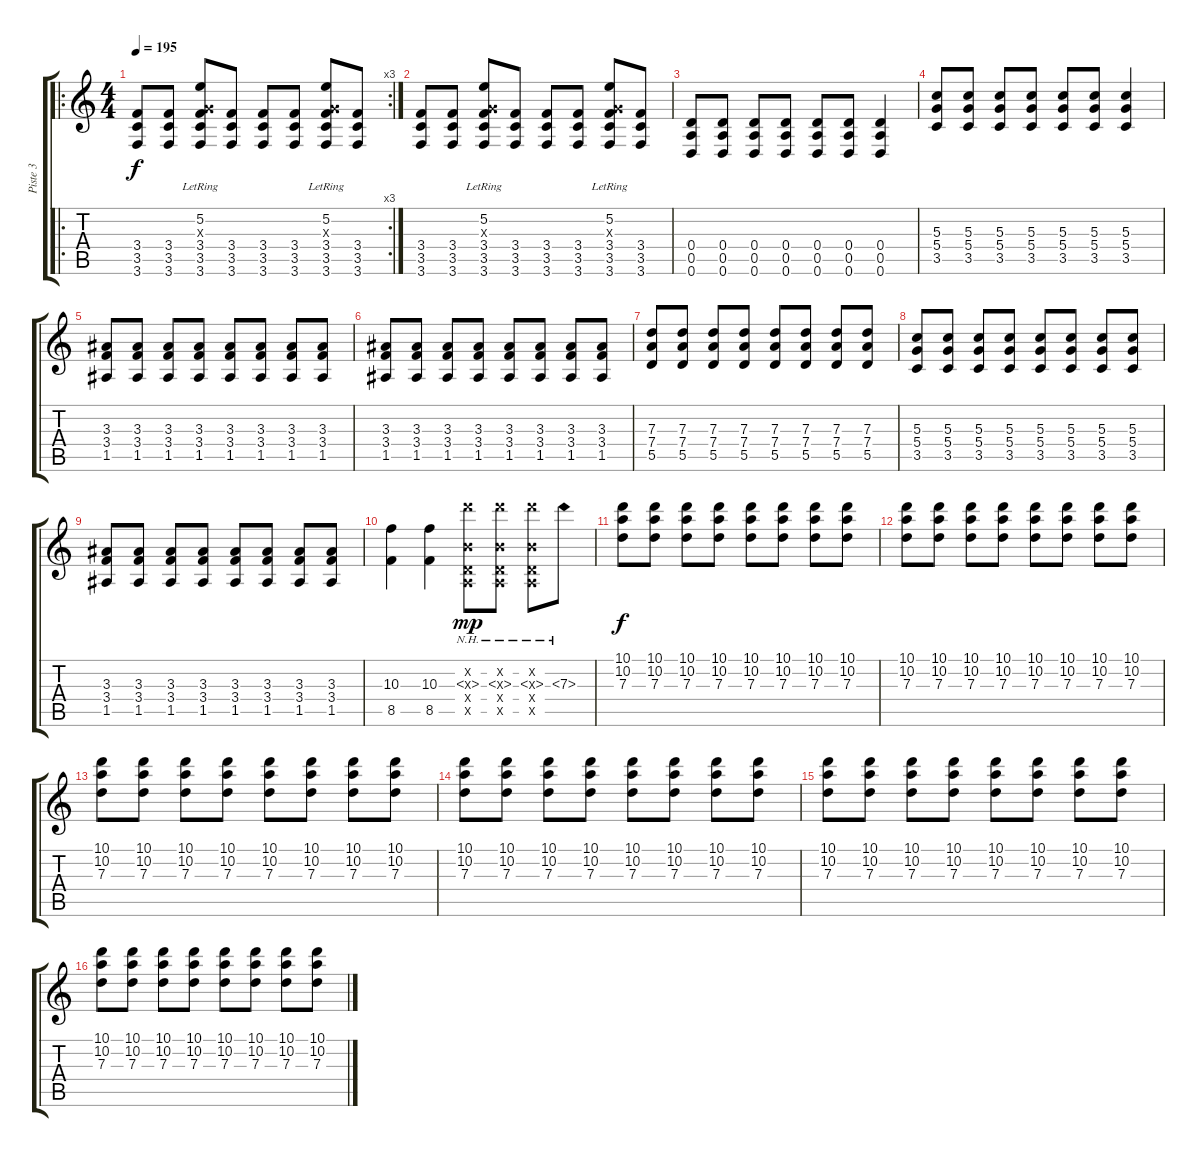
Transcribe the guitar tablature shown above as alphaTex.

\track ("Piste 3" "Piste 3") {instrument overdrivenguitar}
\staff {score tabs}
\tuning (E4 B3 G3 D3 A2 D2) {hide}
\ro
\rc 3
\ts (4 4)
\tempo 195
\clef g2
\ks c
(3.4 3.5 3.6).8{dy f} (3.4 3.5 3.6).8 (5.2{lr} 0.3{x} 3.4 3.5 3.6).8 (3.4 3.5 3.6).8 (3.4 3.5 3.6).8 (3.4 3.5 3.6).8 (5.2{lr} 0.3{x} 3.4 3.5 3.6).8 (3.4 3.5 3.6).8 |
(3.4 3.5 3.6).8 (3.4 3.5 3.6).8 (5.2{lr} 0.3{x} 3.4 3.5 3.6).8 (3.4 3.5 3.6).8 (3.4 3.5 3.6).8 (3.4 3.5 3.6).8 (5.2{lr} 0.3{x} 3.4 3.5 3.6).8 (3.4 3.5 3.6).8 |
(0.4 0.5 0.6).8 (0.4 0.5 0.6).8 (0.4 0.5 0.6).8 (0.4 0.5 0.6).8 (0.4 0.5 0.6).8 (0.4 0.5 0.6).8 (0.4 0.5 0.6).4 |
(5.3 5.4 3.5).8 (5.3 5.4 3.5).8 (5.3 5.4 3.5).8 (5.3 5.4 3.5).8 (5.3 5.4 3.5).8 (5.3 5.4 3.5).8 (5.3 5.4 3.5).4 |
(3.3 3.4 1.5).8 (3.3 3.4 1.5).8 (3.3 3.4 1.5).8 (3.3 3.4 1.5).8 (3.3 3.4 1.5).8 (3.3 3.4 1.5).8 (3.3 3.4 1.5).8 (3.3 3.4 1.5).8 |
(3.3 3.4 1.5).8 (3.3 3.4 1.5).8 (3.3 3.4 1.5).8 (3.3 3.4 1.5).8 (3.3 3.4 1.5).8 (3.3 3.4 1.5).8 (3.3 3.4 1.5).8 (3.3 3.4 1.5).8 |
(7.3 7.4 5.5).8 (7.3 7.4 5.5).8 (7.3 7.4 5.5).8 (7.3 7.4 5.5).8 (7.3 7.4 5.5).8 (7.3 7.4 5.5).8 (7.3 7.4 5.5).8 (7.3 7.4 5.5).8 |
(5.3 5.4 3.5).8 (5.3 5.4 3.5).8 (5.3 5.4 3.5).8 (5.3 5.4 3.5).8 (5.3 5.4 3.5).8 (5.3 5.4 3.5).8 (5.3 5.4 3.5).8 (5.3 5.4 3.5).8 |
(3.3 3.4 1.5).8 (3.3 3.4 1.5).8 (3.3 3.4 1.5).8 (3.3 3.4 1.5).8 (3.3 3.4 1.5).8 (3.3 3.4 1.5).8 (3.3 3.4 1.5).8 (3.3 3.4 1.5).8 |
(10.3 8.5).4 (10.3 8.5).4 (0.2{x} 7.3{nh x} 0.4{x} 0.5{x}).8{dy mp} (0.2{x} 7.3{nh x} 0.4{x} 0.5{x}).8 (0.2{x} 7.3{nh x} 0.4{x} 0.5{x}).8 7.3{nh}.8 |
(10.1 10.2 7.3).8{dy f} (10.1 10.2 7.3).8 (10.1 10.2 7.3).8 (10.1 10.2 7.3).8 (10.1 10.2 7.3).8 (10.1 10.2 7.3).8 (10.1 10.2 7.3).8 (10.1 10.2 7.3).8 |
(10.1 10.2 7.3).8 (10.1 10.2 7.3).8 (10.1 10.2 7.3).8 (10.1 10.2 7.3).8 (10.1 10.2 7.3).8 (10.1 10.2 7.3).8 (10.1 10.2 7.3).8 (10.1 10.2 7.3).8 |
(10.1 10.2 7.3).8 (10.1 10.2 7.3).8 (10.1 10.2 7.3).8 (10.1 10.2 7.3).8 (10.1 10.2 7.3).8 (10.1 10.2 7.3).8 (10.1 10.2 7.3).8 (10.1 10.2 7.3).8 |
(10.1 10.2 7.3).8 (10.1 10.2 7.3).8 (10.1 10.2 7.3).8 (10.1 10.2 7.3).8 (10.1 10.2 7.3).8 (10.1 10.2 7.3).8 (10.1 10.2 7.3).8 (10.1 10.2 7.3).8 |
(10.1 10.2 7.3).8 (10.1 10.2 7.3).8 (10.1 10.2 7.3).8 (10.1 10.2 7.3).8 (10.1 10.2 7.3).8 (10.1 10.2 7.3).8 (10.1 10.2 7.3).8 (10.1 10.2 7.3).8 |
(10.1 10.2 7.3).8 (10.1 10.2 7.3).8 (10.1 10.2 7.3).8 (10.1 10.2 7.3).8 (10.1 10.2 7.3).8 (10.1 10.2 7.3).8 (10.1 10.2 7.3).8 (10.1{ss} 10.2{ss} 7.3{ss}).8
